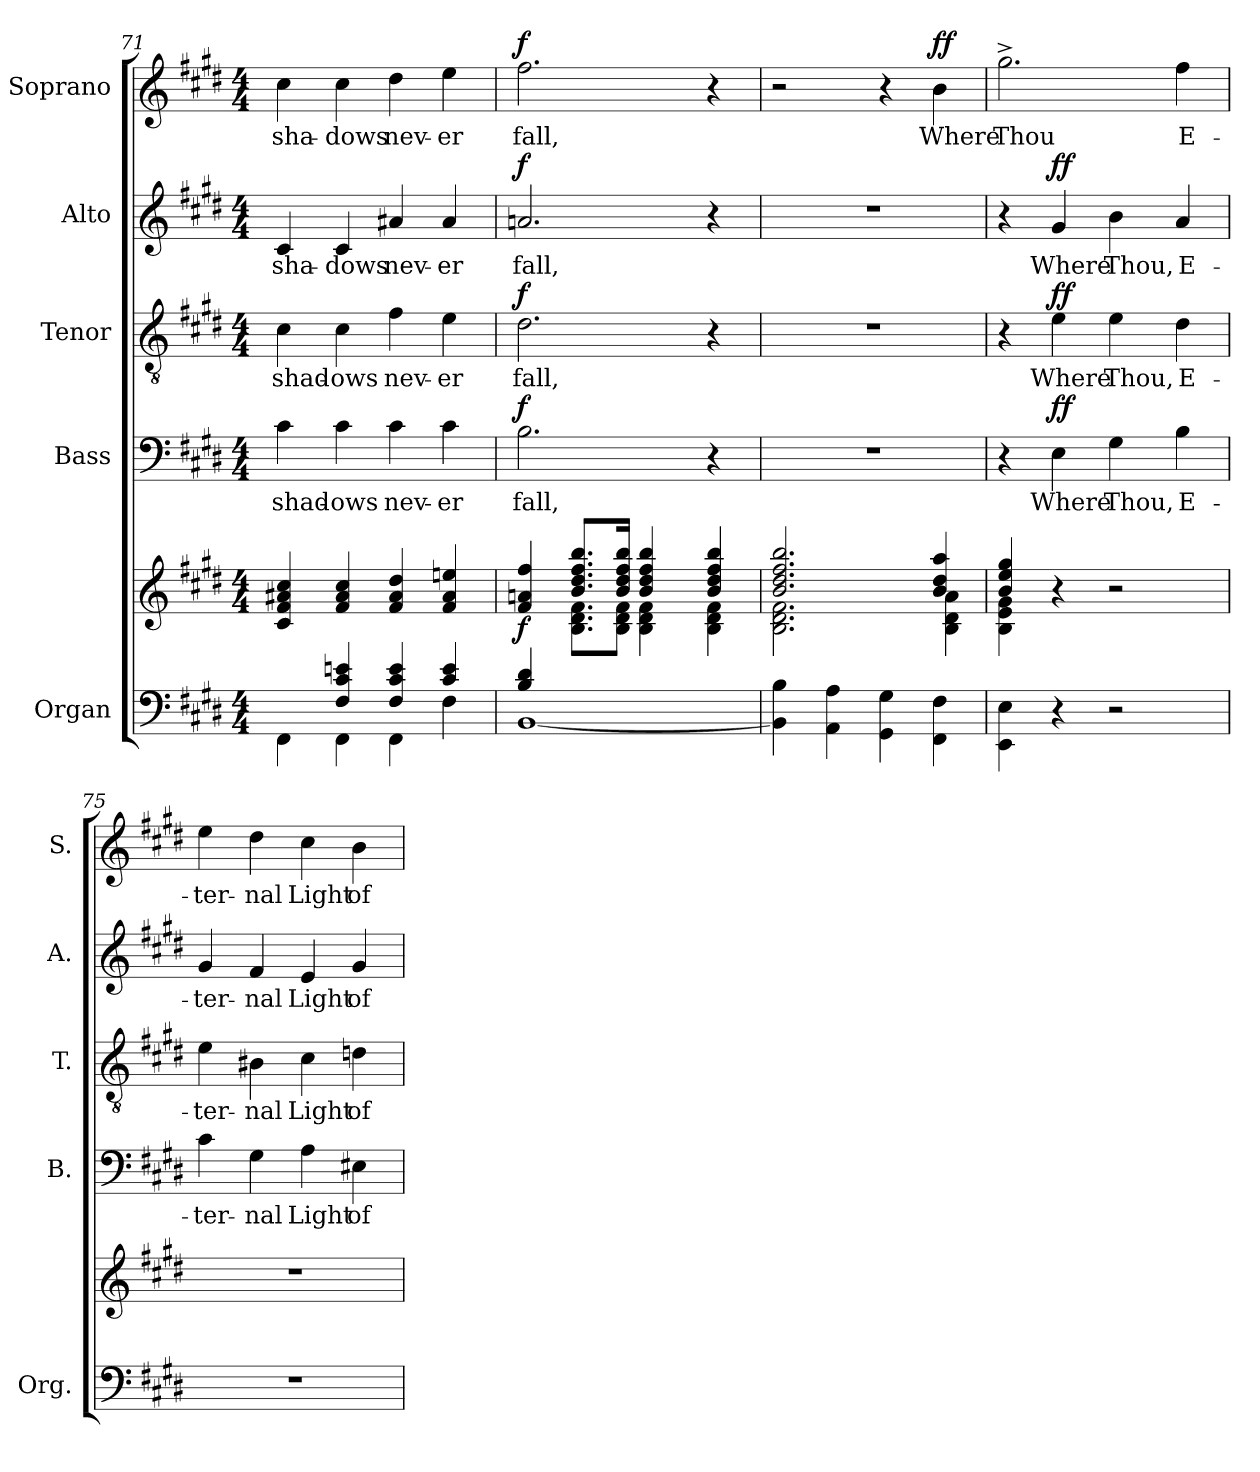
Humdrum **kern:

**kern	**kern	**dynam	**kern	**text	**dynam	**kern	**text	**dynam	**kern	**text	**dynam	**kern	**text	**dynam
*part5	*part5	*part5	*part4	*part4	*part4	*part3	*part3	*part3	*part2	*part2	*part2	*part1	*part1	*part1
*staff6	*staff5	*staff5/6	*staff4	*staff4	*staff4	*staff3	*staff3	*staff3	*staff2	*staff2	*staff2	*staff1	*staff1	*staff1
*I"Organ	*	*	*I"Bass	*	*	*I"Tenor	*	*	*I"Alto	*	*	*I"Soprano	*	*
*I'Org.	*	*	*I'B.	*	*	*I'T.	*	*	*I'A.	*	*	*I'S.	*	*
*clefF4	*clefG2	*	*clefF4	*	*	*clefGv2	*	*	*clefG2	*	*	*clefG2	*	*
*	*	*	*	*	*	*ITrd7c12	*	*	*	*	*	*	*	*
*k[f#c#g#d#]	*k[f#c#g#d#]	*	*k[f#c#g#d#]	*	*	*k[f#c#g#d#]	*	*	*k[f#c#g#d#]	*	*	*k[f#c#g#d#]	*	*
*E:	*E:	*	*E:	*	*	*E:	*	*	*E:	*	*	*E:	*	*
*M4/4	*M4/4	*	*M4/4	*	*	*M4/4	*	*	*M4/4	*	*	*M4/4	*	*
=71	=71	=71	=71	=71	=71	=71	=71	=71	=71	=71	=71	=71	=71	=71
*^	*	*	*	*	*	*	*	*	*	*	*	*	*	*
!	!	!	!	!	!LO:LY:b:color=#000000	!	!	!	!	!	!	!	!	!	!
!	!	!	!	!	!	!	!	!LO:LY:b:color=#000000	!	!	!	!	!	!	!
!	!	!	!	!	!	!	!	!	!	!	!LO:LY:b:color=#000000	!	!	!	!
!	!	!	!	!	!	!	!	!	!	!	!	!	!	!LO:LY:b:color=#000000	!
4ryy	4FF#i\	4c#i/ 4f#i 4a#Xi 4cc#i	.	4c#i\	shad-	.	4C#i\	shad-	.	4c#i/	sha-	.	4cc#i\	sha-	.
!	!	!	!	!	!LO:LY:b:color=#000000	!	!	!	!	!	!	!	!	!	!
!	!	!	!	!	!	!	!	!LO:LY:b:color=#000000	!	!	!	!	!	!	!
!	!	!	!	!	!	!	!	!	!	!	!LO:LY:b:color=#000000	!	!	!	!
!	!	!	!	!	!	!	!	!	!	!	!	!	!	!LO:LY:b:color=#000000	!
4F#i/ 4c#i 4eni	4FF#i\	4f#i/ 4a#i 4cc#i	.	4c#i\	-ows	.	4C#i\	-ows	.	4c#i/	-dows	.	4cc#i\	-dows	.
!	!	!	!	!	!LO:LY:b:color=#000000	!	!	!	!	!	!	!	!	!	!
!	!	!	!	!	!	!	!	!LO:LY:b:color=#000000	!	!	!	!	!	!	!
!	!	!	!	!	!	!	!	!	!	!	!LO:LY:b:color=#000000	!	!	!	!
!	!	!	!	!	!	!	!	!	!	!	!	!	!	!LO:LY:b:color=#000000	!
4F#i/ 4c#i 4ei	4FF#i\	4f#i/ 4a#i 4dd#i	.	4c#i\	nev-	.	4F#i\	nev-	.	4a#Xi/	nev-	.	4dd#i\	nev-	.
!	!	!	!	!	!LO:LY:b:color=#000000	!	!	!	!	!	!	!	!	!	!
!	!	!	!	!	!	!	!	!LO:LY:b:color=#000000	!	!	!	!	!	!	!
!	!	!	!	!	!	!	!	!	!	!	!LO:LY:b:color=#000000	!	!	!	!
!	!	!	!	!	!	!	!	!	!	!	!	!	!	!LO:LY:b:color=#000000	!
4c#i/ 4ei	4F#i\	4f#i/ 4a#i 4eeni	.	4c#i\	-er	.	4Ei\	-er	.	4a#i/	-er	.	4eei\	-er	.
=72	=72	=72	=72	=72	=72	=72	=72	=72	=72	=72	=72	=72	=72	=72	=72
*	*	*^	*	*	*	*	*	*	*	*	*	*	*	*	*
*	*	*	*^	*	*	*	*	*	*	*	*	*	*	*	*	*
!	!	!	!	!	!	!	!LO:LY:b:color=#000000	!	!	!	!	!	!	!	!	!	!
!	!	!	!	!	!	!	!	!	!	!LO:LY:b:color=#000000	!	!	!	!	!	!	!
!	!	!	!	!	!	!	!	!	!	!	!	!	!LO:LY:b:color=#000000	!	!	!	!
!	!	!	!	!	!	!	!	!	!	!	!	!	!	!	!	!LO:LY:b:color=#000000	!
4Bi/ 4d#i	[1BBi	4f#i/ 4ani 4ff#i	2ryy	4ryy	f	2.Bi\	fall,	f	2.D#i\	fall,	f	2.ani/	fall,	f	2.ff#i\	fall,	f
2.ryy	.	8.bi/ 8.dd#i 8.ff#i 8.bbiL	.	8.Bi\ 8.d#i 8.f#iL	.	.	.	.	.	.	.	.	.	.	.	.	.
.	.	16bi/ 16dd#i 16ff#i 16bbiJk	.	8Bi\ 8d#i 8f#iJ	.	.	.	.	.	.	.	.	.	.	.	.	.
.	.	4bi/ 4dd#i 4ff#i 4bbi	4Bi\ 4d#i 4f#i	.	.	.	.	.	.	.	.	.	.	.	.	.	.
.	.	.	.	4..ryy	.	.	.	.	.	.	.	.	.	.	.	.	.
.	.	4bi/ 4dd#i 4ff#i 4bbi	4Bi\ 4d#i 4f#i	.	.	4r	.	.	4r	.	.	4r	.	.	4r	.	.
*v	*v	*	*	*	*	*	*	*	*	*	*	*	*	*	*	*	*
*	*	*v	*v	*	*	*	*	*	*	*	*	*	*	*	*	*
!!LO:LB:g=z
=73	=73	=73	=73	=73	=73	=73	=73	=73	=73	=73	=73	=73	=73	=73	=73
4BBi\] 4Bi	2.bi/ 2.dd#i 2.ff#i 2.bbi	2.Bi\ 2.d#i 2.f#i	.	1r	.	.	1r	.	.	1r	.	.	2r	.	.
4AAi\ 4Ai	.	.	.	.	.	.	.	.	.	.	.	.	.	.	.
4GG#i\ 4G#i	.	.	.	.	.	.	.	.	.	.	.	.	4r	.	.
!	!	!	!	!	!	!	!	!	!	!	!	!	!	!LO:LY:b:color=#000000	!
4FF#i\ 4F#i	4bi/ 4dd#i 4aai	4Bi\ 4d#i 4ai	.	.	.	.	.	.	.	.	.	.	4bi\	Where	ff
=74	=74	=74	=74	=74	=74	=74	=74	=74	=74	=74	=74	=74	=74	=74	=74
!	!	!	!	!	!	!	!	!	!	!	!	!	!	!LO:LY:b:color=#000000	!
4EEi\ 4Ei	4bi/ 4eei 4gg#i	4Bi\ 4ei 4g#i	.	4r	.	.	4r	.	.	4r	.	.	2.gg#^i\	Thou	.
!	!	!	!	!	!LO:LY:b:color=#000000	!	!	!	!	!	!	!	!	!	!
!	!	!	!	!	!	!	!	!LO:LY:b:color=#000000	!	!	!	!	!	!	!
!	!	!	!	!	!	!	!	!	!	!	!LO:LY:b:color=#000000	!	!	!	!
4r	4r	2.ryy	.	4Ei\	Where	ff	4Ei\	Where	ff	4g#i/	Where	ff	.	.	.
!	!	!	!	!	!LO:LY:b:color=#000000	!	!	!	!	!	!	!	!	!	!
!	!	!	!	!	!	!	!	!LO:LY:b:color=#000000	!	!	!	!	!	!	!
!	!	!	!	!	!	!	!	!	!	!	!LO:LY:b:color=#000000	!	!	!	!
2r	2r	.	.	4G#i\	Thou,	.	4Ei\	Thou,	.	4bi\	Thou,	.	.	.	.
!	!	!	!	!	!LO:LY:b:color=#000000	!	!	!	!	!	!	!	!	!	!
!	!	!	!	!	!	!	!	!LO:LY:b:color=#000000	!	!	!	!	!	!	!
!	!	!	!	!	!	!	!	!	!	!	!LO:LY:b:color=#000000	!	!	!	!
!	!	!	!	!	!	!	!	!	!	!	!	!	!	!LO:LY:b:color=#000000	!
.	.	.	.	4Bi\	E-	.	4D#i\	E-	.	4ai/	E-	.	4ff#i\	E-	.
*	*v	*v	*	*	*	*	*	*	*	*	*	*	*	*	*
=75	=75	=75	=75	=75	=75	=75	=75	=75	=75	=75	=75	=75	=75	=75
!	!	!	!	!LO:LY:b:color=#000000	!	!	!	!	!	!	!	!	!	!
!	!	!	!	!	!	!	!LO:LY:b:color=#000000	!	!	!	!	!	!	!
!	!	!	!	!	!	!	!	!	!	!LO:LY:b:color=#000000	!	!	!	!
!	!	!	!	!	!	!	!	!	!	!	!	!	!LO:LY:b:color=#000000	!
1r	1r	.	4c#i\	-ter-	.	4Ei\	-ter-	.	4g#i/	-ter-	.	4eei\	-ter-	.
!	!	!	!	!LO:LY:b:color=#000000	!	!	!	!	!	!	!	!	!	!
!	!	!	!	!	!	!	!LO:LY:b:color=#000000	!	!	!	!	!	!	!
!	!	!	!	!	!	!	!	!	!	!LO:LY:b:color=#000000	!	!	!	!
!	!	!	!	!	!	!	!	!	!	!	!	!	!LO:LY:b:color=#000000	!
.	.	.	4G#i\	-nal	.	4BB#Xi\	-nal	.	4f#i/	-nal	.	4dd#i\	-nal	.
!	!	!	!	!LO:LY:b:color=#000000	!	!	!	!	!	!	!	!	!	!
!	!	!	!	!	!	!	!LO:LY:b:color=#000000	!	!	!	!	!	!	!
!	!	!	!	!	!	!	!	!	!	!LO:LY:b:color=#000000	!	!	!	!
!	!	!	!	!	!	!	!	!	!	!	!	!	!LO:LY:b:color=#000000	!
.	.	.	4Ai\	Light	.	4C#i\	Light	.	4ei/	Light	.	4cc#i\	Light	.
!	!	!	!	!LO:LY:b:color=#000000	!	!	!	!	!	!	!	!	!	!
!	!	!	!	!	!	!	!LO:LY:b:color=#000000	!	!	!	!	!	!	!
!	!	!	!	!	!	!	!	!	!	!LO:LY:b:color=#000000	!	!	!	!
!	!	!	!	!	!	!	!	!	!	!	!	!	!LO:LY:b:color=#000000	!
.	.	.	4E#Xi\	of	.	4Dni\	of	.	4g#i/	of	.	4bi\	of	.
=	=	=	=	=	=	=	=	=	=	=	=	=	=	=
*-	*-	*-	*-	*-	*-	*-	*-	*-	*-	*-	*-	*-	*-	*-
